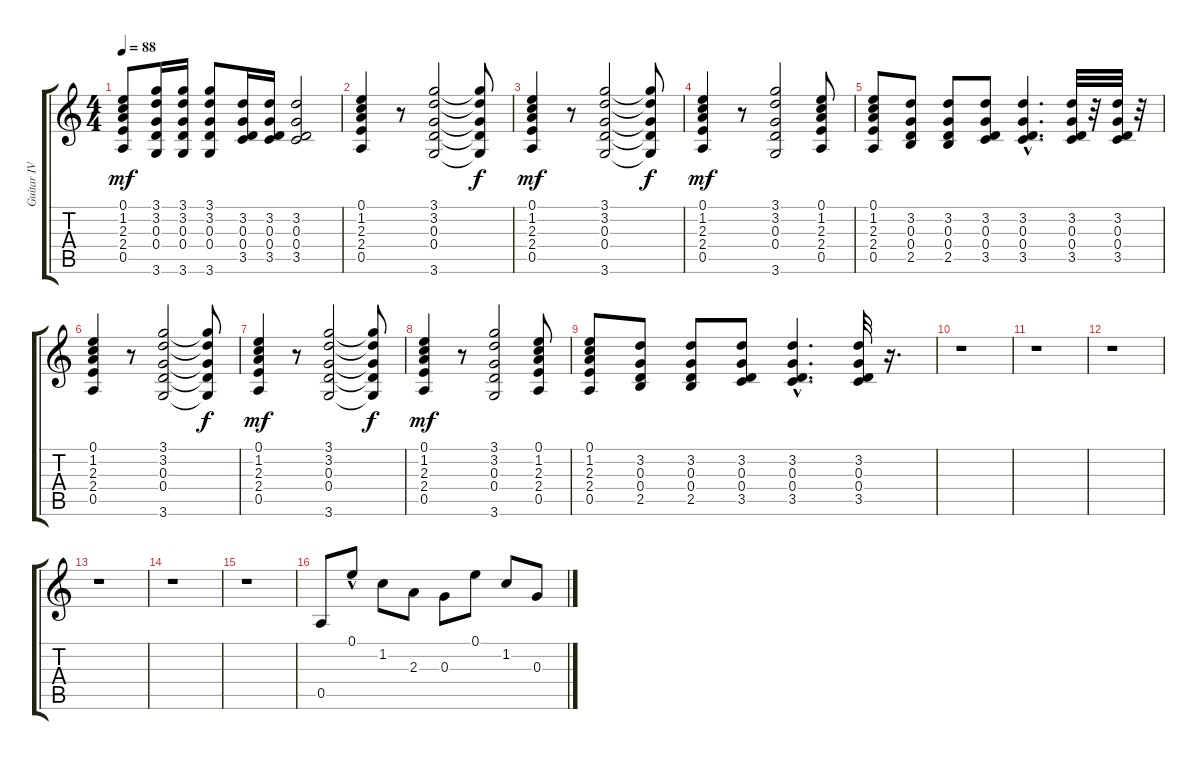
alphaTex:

\track ("Guitar IV" "Guitar IV") {instrument electricguitarclean}
\staff {score tabs}
\tuning (E4 B3 G3 D3 A2 E2) {hide}
\ts (4 4)
\tempo 88
\clef g2
\ks c
(0.1 1.2 2.3 2.4 0.5).8{dy mf} (3.1 3.2 0.3 0.4 3.6).16 (3.1 3.2 0.3 0.4 3.6).16 (3.1 3.2 0.3 0.4 3.6).8 (3.2 0.3 0.4 3.5).16 (3.2 0.3 0.4 3.5).16 (3.2 0.3 0.4 3.5).2 |
(0.1 1.2 2.3 2.4 0.5).4 r.8 (3.1 3.2 0.3 0.4 3.6).2 (3.1{t} 3.2{t} 0.3{t} 0.4{t} 3.6{t}).8{dy f} |
(0.1 1.2 2.3 2.4 0.5).4{dy mf} r.8 (3.1 3.2 0.3 0.4 3.6).2 (3.1{t} 3.2{t} 0.3{t} 0.4{t} 3.6{t}).8{dy f} |
(0.1 1.2 2.3 2.4 0.5).4{dy mf} r.8 (3.1 3.2 0.3 0.4 3.6).2 (0.1 1.2 2.3 2.4 0.5).8 |
(0.1 1.2 2.3 2.4 0.5).8 (3.2 0.3 0.4 2.5).8 (3.2 0.3 0.4 2.5).8 (3.2 0.3 0.4 3.5).8 (3.2{hac} 0.3{hac} 0.4{hac} 3.5{hac}).4{d} (3.2 0.3 0.4 3.5).32 r.32 (3.2 0.3 0.4 3.5).32 r.32 |
(0.1 1.2 2.3 2.4 0.5).4 r.8 (3.1 3.2 0.3 0.4 3.6).2 (3.1{t} 3.2{t} 0.3{t} 0.4{t} 3.6{t}).8{dy f} |
(0.1 1.2 2.3 2.4 0.5).4{dy mf} r.8 (3.1 3.2 0.3 0.4 3.6).2 (3.1{t} 3.2{t} 0.3{t} 0.4{t} 3.6{t}).8{dy f} |
(0.1 1.2 2.3 2.4 0.5).4{dy mf} r.8 (3.1 3.2 0.3 0.4 3.6).2 (0.1 1.2 2.3 2.4 0.5).8 |
(0.1 1.2 2.3 2.4 0.5).8 (3.2 0.3 0.4 2.5).8 (3.2 0.3 0.4 2.5).8 (3.2 0.3 0.4 3.5).8 (3.2{hac} 0.3{hac} 0.4{hac} 3.5{hac}).4{d} (3.2 0.3 0.4 3.5).32 r.16{d} |
r.1 |
r.1 |
r.1 |
r.1 |
r.1 |
r.1 |
0.5.8 0.1{hac}.8 1.2.8 2.3.8 0.3.8 0.1.8 1.2.8 0.3.8
